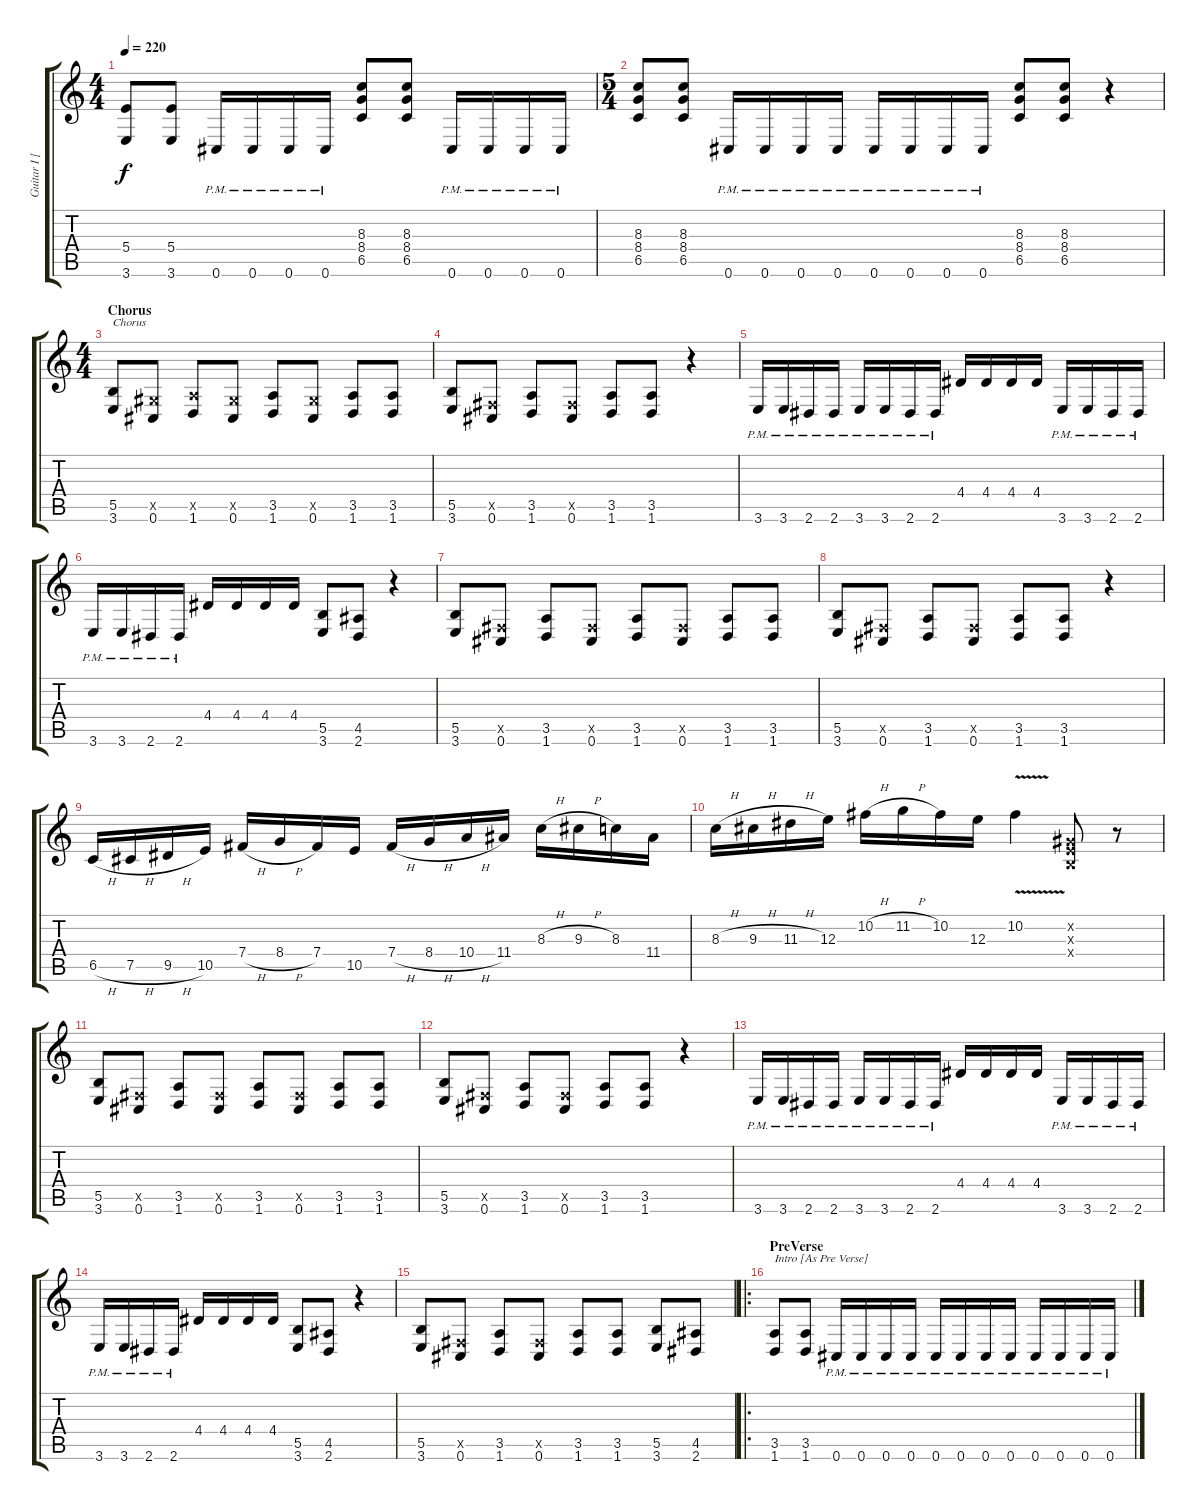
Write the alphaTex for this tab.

\track ("Guitar I [Vogg]" "Guitar I [") {instrument distortionguitar}
\staff {score tabs}
\tuning (Db4 Ab3 E3 B2 Gb2 Db2) {hide}
\ts (4 4)
\tempo 220
\clef g2
\ks c
(5.4 3.6).8{dy f} (5.4 3.6).8 0.6{pm}.16 0.6{pm}.16 0.6{pm}.16 0.6{pm}.16 (8.3 8.4 6.5).8 (8.3 8.4 6.5).8 0.6{pm}.16 0.6{pm}.16 0.6{pm}.16 0.6{pm}.16 |
\ts (5 4)
(8.3 8.4 6.5).8 (8.3 8.4 6.5).8 0.6{pm}.16 0.6{pm}.16 0.6{pm}.16 0.6{pm}.16 0.6{pm}.16 0.6{pm}.16 0.6{pm}.16 0.6{pm}.16 (8.3 8.4 6.5).8 (8.3 8.4 6.5).8 r.4 |
\ts (4 4)
\section ("" "Chorus")
(5.5 3.6).8{txt "Chorus"} (2.5{x} 0.6).8 (3.5{x} 1.6).8 (2.5{x} 0.6).8 (3.5 1.6).8 (2.5{x} 0.6).8 (3.5 1.6).8 (3.5 1.6).8 |
(5.5 3.6).8 (0.5{x} 0.6).8 (3.5 1.6).8 (0.5{x} 0.6).8 (3.5 1.6).8 (3.5 1.6).8 r.4 |
3.6{pm}.16 3.6{pm}.16 2.6{pm}.16 2.6{pm}.16 3.6{pm}.16 3.6{pm}.16 2.6{pm}.16 2.6{pm}.16 4.4.16 4.4.16 4.4.16 4.4.16 3.6{pm}.16 3.6{pm}.16 2.6{pm}.16 2.6{pm}.16 |
3.6{pm}.16 3.6{pm}.16 2.6{pm}.16 2.6{pm}.16 4.4.16 4.4.16 4.4.16 4.4.16 (5.5 3.6).8 (4.5 2.6).8 r.4 |
(5.5 3.6).8 (0.5{x} 0.6).8 (3.5 1.6).8 (0.5{x} 0.6).8 (3.5 1.6).8 (0.5{x} 0.6).8 (3.5 1.6).8 (3.5 1.6).8 |
(5.5 3.6).8 (0.5{x} 0.6).8 (3.5 1.6).8 (0.5{x} 0.6).8 (3.5 1.6).8 (3.5 1.6).8 r.4 |
6.5{h}.16 7.5{h}.16 9.5{h}.16 10.5.16 7.4{h}.16 8.4{h}.16 7.4.16 10.5.16 7.4{h}.16 8.4{h}.16 10.4{h}.16 11.4.16 8.3{h}.16 9.3{h}.16 8.3.16 11.4.16 |
8.3{h}.16 9.3{h}.16 11.3{h}.16 12.3.16 10.2{h}.16 11.2{h}.16 10.2.16 12.3.16 10.2{v}.4 (0.2{x} 0.3{x} 0.4{x}).8 r.8 |
(5.5 3.6).8 (0.5{x} 0.6).8 (3.5 1.6).8 (0.5{x} 0.6).8 (3.5 1.6).8 (0.5{x} 0.6).8 (3.5 1.6).8 (3.5 1.6).8 |
(5.5 3.6).8 (0.5{x} 0.6).8 (3.5 1.6).8 (0.5{x} 0.6).8 (3.5 1.6).8 (3.5 1.6).8 r.4 |
3.6{pm}.16 3.6{pm}.16 2.6{pm}.16 2.6{pm}.16 3.6{pm}.16 3.6{pm}.16 2.6{pm}.16 2.6{pm}.16 4.4.16 4.4.16 4.4.16 4.4.16 3.6{pm}.16 3.6{pm}.16 2.6{pm}.16 2.6{pm}.16 |
3.6{pm}.16 3.6{pm}.16 2.6{pm}.16 2.6{pm}.16 4.4.16 4.4.16 4.4.16 4.4.16 (5.5 3.6).8 (4.5 2.6).8 r.4 |
(5.5 3.6).8 (0.5{x} 0.6).8 (3.5 1.6).8 (0.5{x} 0.6).8 (3.5 1.6).8 (3.5 1.6).8 (5.5 3.6).8 (4.5 2.6).8 |
\ro
\section ("" "PreVerse")
(3.5 1.6).8{txt "Intro [As Pre Verse]"} (3.5 1.6).8 0.6{pm}.16 0.6{pm}.16 0.6{pm}.16 0.6{pm}.16 0.6{pm}.16 0.6{pm}.16 0.6{pm}.16 0.6{pm}.16 0.6{pm}.16 0.6{pm}.16 0.6{pm}.16 0.6{pm}.16
